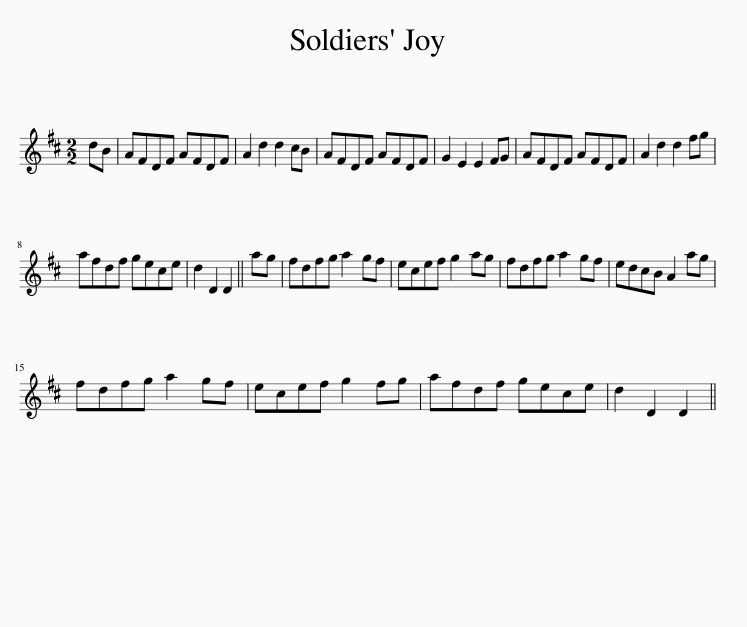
X:1
L:1/8
M:2/2
I:linebreak $
K:D
V:1 treble
V:1
 dB | AFDF AFDF | A2 d2 d2 cB | AFDF AFDF | G2 E2 E2 FG | %5
 AFDF AFDF | A2 d2 d2 fg |$ afdf gece | d2 D2 D2 || ag | %10
 fdfg a2 gf | ecef g2 ag | fdfg a2 gf | edcB A2 ag |$ fdfg a2 gf | %15
 ecef g2 fg | afdf gece | d2 D2 D2 || %18
